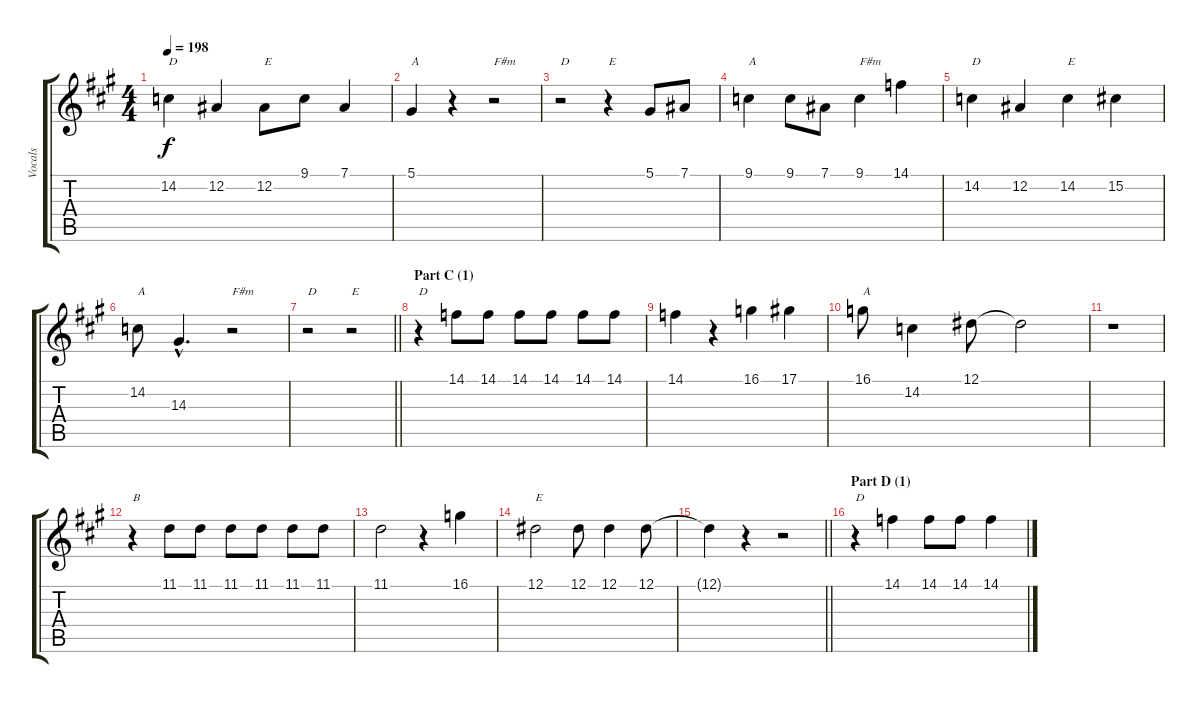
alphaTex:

\track ("Vocals" "Vocals") {instrument trumpet}
\staff {score tabs}
\tuning (Eb4 Bb3 Gb3 Db3 Ab2 Eb2) {hide}
\ts (4 4)
\tempo 198
\clef g2
\ks a
14.2.4{txt "D" dy f} 12.2.4 12.2.8{txt "E"} 9.1.8 7.1.4 |
5.1.4{txt "A"} r.4 r.2{txt "F#m"} |
r.2{txt "D"} r.4{txt "E"} 5.1.8 7.1.8 |
9.1.4{txt "A"} 9.1.8 7.1.8 9.1.4{txt "F#m"} 14.1.4 |
14.2.4{txt "D"} 12.2.4 14.2.4{txt "E"} 15.2.4 |
14.2.8{txt "A"} 14.3{hac}.4{d} r.2{txt "F#m"} |
\barLineRight lightlight
r.2{txt "D"} r.2{txt "E"} |
\section ("" "Part C (1)")
r.4{txt "D"} 14.1.8 14.1.8 14.1.8 14.1.8 14.1.8 14.1.8 |
14.1.4 r.4 16.1.4 17.1.4 |
16.1.8{txt "A"} 14.2.4 12.1.8 12.1{t}.2 |
r.1 |
r.4{txt "B"} 11.1.8 11.1.8 11.1.8 11.1.8 11.1.8 11.1.8 |
11.1.2 r.4 16.1.4 |
12.1.2{txt "E"} 12.1.8 12.1.4 12.1.8 |
\barLineRight lightlight
12.1{t}.4 r.4 r.2 |
\section ("" "Part D (1)")
r.4{txt "D"} 14.1.4 14.1.8 14.1.8 14.1.4
